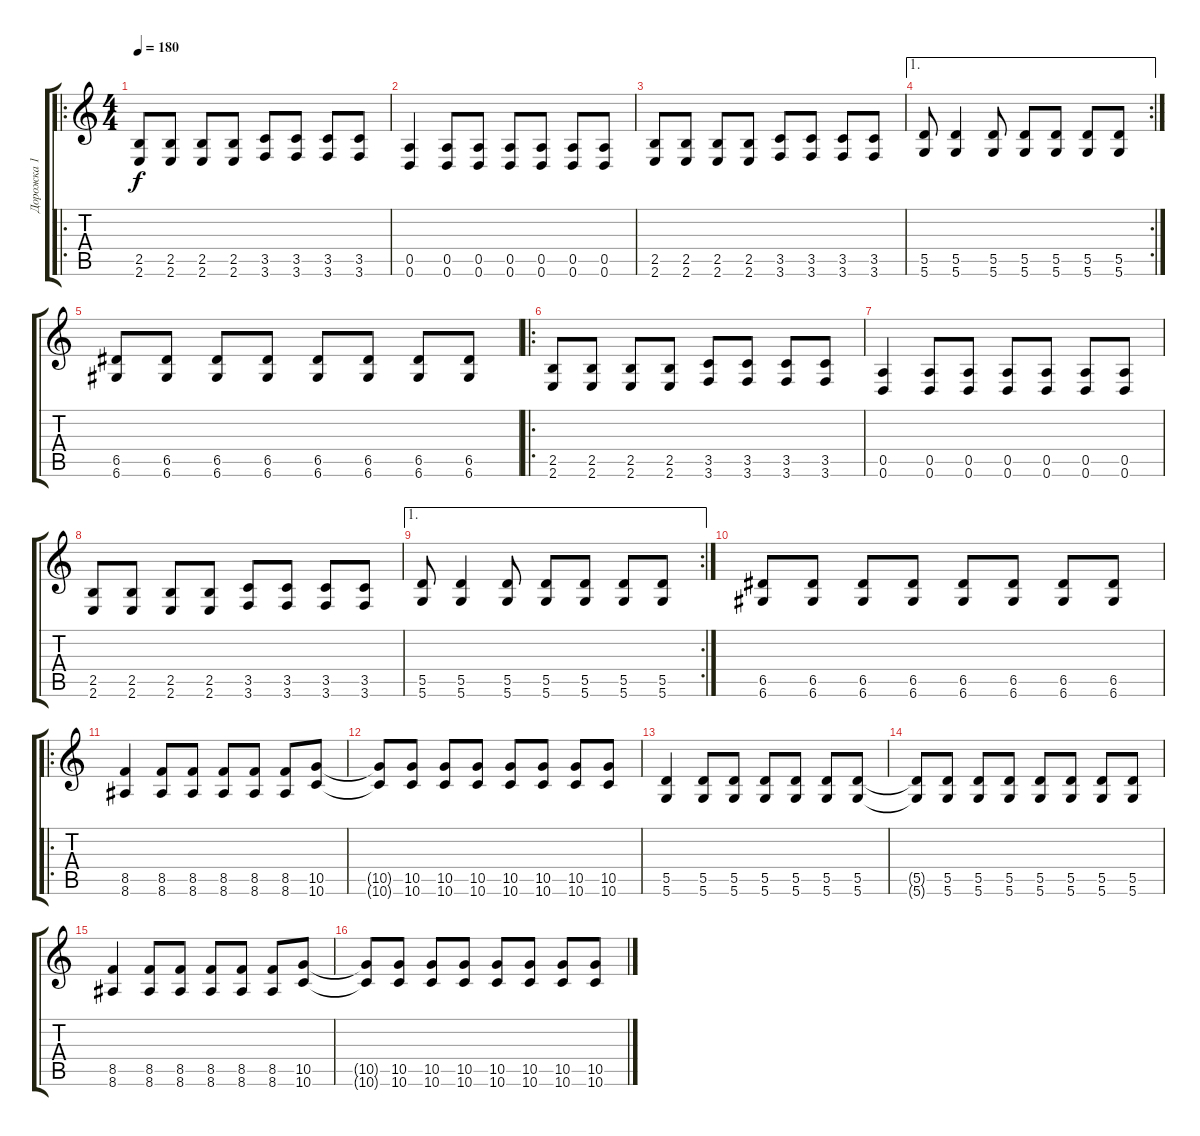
\track ("Дорожка 1" "Дорожка 1") {instrument overdrivenguitar}
\staff {score tabs}
\tuning (E4 B3 G3 D3 A2 D2) {hide}
\ro
\ts (4 4)
\tempo 180
\clef g2
\ks c
(2.5 2.6).8{dy f} (2.5 2.6).8 (2.5 2.6).8 (2.5 2.6).8 (3.5 3.6).8 (3.5 3.6).8 (3.5 3.6).8 (3.5 3.6).8 |
(0.5 0.6).4 (0.5 0.6).8 (0.5 0.6).8 (0.5 0.6).8 (0.5 0.6).8 (0.5 0.6).8 (0.5 0.6).8 |
(2.5 2.6).8 (2.5 2.6).8 (2.5 2.6).8 (2.5 2.6).8 (3.5 3.6).8 (3.5 3.6).8 (3.5 3.6).8 (3.5 3.6).8 |
\ae 1
\rc 2
(5.5 5.6).8 (5.5 5.6).4 (5.5 5.6).8 (5.5 5.6).8 (5.5 5.6).8 (5.5 5.6).8 (5.5 5.6).8 |
(6.5 6.6).8 (6.5 6.6).8 (6.5 6.6).8 (6.5 6.6).8 (6.5 6.6).8 (6.5 6.6).8 (6.5 6.6).8 (6.5 6.6).8 |
\ro
(2.5 2.6).8 (2.5 2.6).8 (2.5 2.6).8 (2.5 2.6).8 (3.5 3.6).8 (3.5 3.6).8 (3.5 3.6).8 (3.5 3.6).8 |
(0.5 0.6).4 (0.5 0.6).8 (0.5 0.6).8 (0.5 0.6).8 (0.5 0.6).8 (0.5 0.6).8 (0.5 0.6).8 |
(2.5 2.6).8 (2.5 2.6).8 (2.5 2.6).8 (2.5 2.6).8 (3.5 3.6).8 (3.5 3.6).8 (3.5 3.6).8 (3.5 3.6).8 |
\ae 1
\rc 2
(5.5 5.6).8 (5.5 5.6).4 (5.5 5.6).8 (5.5 5.6).8 (5.5 5.6).8 (5.5 5.6).8 (5.5 5.6).8 |
(6.5 6.6).8 (6.5 6.6).8 (6.5 6.6).8 (6.5 6.6).8 (6.5 6.6).8 (6.5 6.6).8 (6.5 6.6).8 (6.5 6.6).8 |
\ro
(8.5 8.6).4 (8.5 8.6).8 (8.5 8.6).8 (8.5 8.6).8 (8.5 8.6).8 (8.5 8.6).8 (10.5 10.6).8 |
(10.5{t} 10.6{t}).8 (10.5 10.6).8 (10.5 10.6).8 (10.5 10.6).8 (10.5 10.6).8 (10.5 10.6).8 (10.5 10.6).8 (10.5 10.6).8 |
(5.5 5.6).4 (5.5 5.6).8 (5.5 5.6).8 (5.5 5.6).8 (5.5 5.6).8 (5.5 5.6).8 (5.5 5.6).8 |
(5.5{t} 5.6{t}).8 (5.5 5.6).8 (5.5 5.6).8 (5.5 5.6).8 (5.5 5.6).8 (5.5 5.6).8 (5.5 5.6).8 (5.5 5.6).8 |
(8.5 8.6).4 (8.5 8.6).8 (8.5 8.6).8 (8.5 8.6).8 (8.5 8.6).8 (8.5 8.6).8 (10.5 10.6).8 |
(10.5{t} 10.6{t}).8 (10.5 10.6).8 (10.5 10.6).8 (10.5 10.6).8 (10.5 10.6).8 (10.5 10.6).8 (10.5 10.6).8 (10.5 10.6).8
